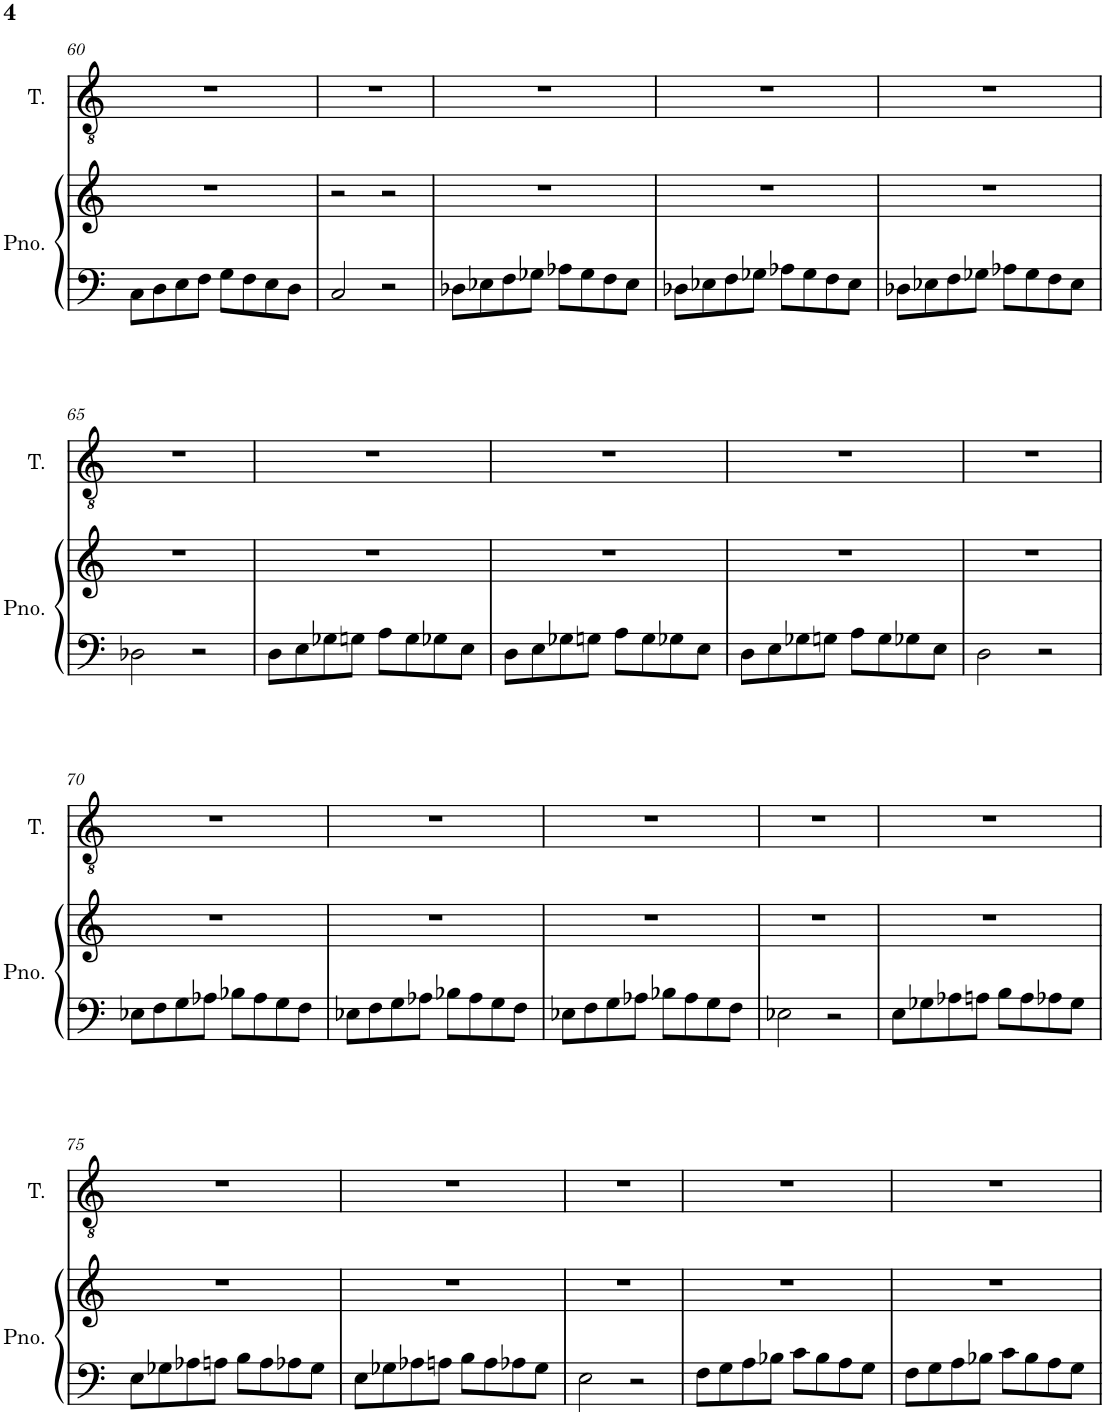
**kern	**kern	**kern
*part2	*part2	*part1
*staff3	*staff2	*staff1
*I"Piano	*	*I"Tenor
*I'Pno.	*	*I'T.
!!LO:PB:g=z
*clefF4	*clefG2	*clefGv2
*k[]	*k[]	*k[]
*M4/4	*M4/4	*M4/4
=60	=60	=60
8C\L	1r	1r
8D\	.	.
8E\	.	.
8F\J	.	.
8G\L	.	.
8F\	.	.
8E\	.	.
8D\J	.	.
=61	=61	=61
2C/	2r	1r
2r	2r	.
=62	=62	=62
8D-X\L	1r	1r
8E-X\	.	.
8F\	.	.
8G-X\J	.	.
8A-X\L	.	.
8G-\	.	.
8F\	.	.
8E-\J	.	.
=63	=63	=63
8D-X\L	1r	1r
8E-X\	.	.
8F\	.	.
8G-X\J	.	.
8A-X\L	.	.
8G-\	.	.
8F\	.	.
8E-\J	.	.
=64	=64	=64
8D-X\L	1r	1r
8E-X\	.	.
8F\	.	.
8G-X\J	.	.
8A-X\L	.	.
8G-\	.	.
8F\	.	.
8E-\J	.	.
!!LO:LB:g=z
=65	=65	=65
2D-X\	1r	1r
2r	.	.
=66	=66	=66
8D\L	1r	1r
8E\	.	.
8G-X\	.	.
8Gn\J	.	.
8A\L	.	.
8G\	.	.
8G-X\	.	.
8E\J	.	.
=67	=67	=67
8D\L	1r	1r
8E\	.	.
8G-X\	.	.
8Gn\J	.	.
8A\L	.	.
8G\	.	.
8G-X\	.	.
8E\J	.	.
=68	=68	=68
8D\L	1r	1r
8E\	.	.
8G-X\	.	.
8Gn\J	.	.
8A\L	.	.
8G\	.	.
8G-X\	.	.
8E\J	.	.
=69	=69	=69
2D\	1r	1r
2r	.	.
!!LO:LB:g=z
=70	=70	=70
8E-X\L	1r	1r
8F\	.	.
8G\	.	.
8A-X\J	.	.
8B-X\L	.	.
8A-\	.	.
8G\	.	.
8F\J	.	.
=71	=71	=71
8E-X\L	1r	1r
8F\	.	.
8G\	.	.
8A-X\J	.	.
8B-X\L	.	.
8A-\	.	.
8G\	.	.
8F\J	.	.
=72	=72	=72
8E-X\L	1r	1r
8F\	.	.
8G\	.	.
8A-X\J	.	.
8B-X\L	.	.
8A-\	.	.
8G\	.	.
8F\J	.	.
=73	=73	=73
2E-X\	1r	1r
2r	.	.
=74	=74	=74
8E\L	1r	1r
8G-X\	.	.
8A-X\	.	.
8An\J	.	.
8B\L	.	.
8A\	.	.
8A-X\	.	.
8G-\J	.	.
!!LO:LB:g=z
=75	=75	=75
8E\L	1r	1r
8G-X\	.	.
8A-X\	.	.
8An\J	.	.
8B\L	.	.
8A\	.	.
8A-X\	.	.
8G-\J	.	.
=76	=76	=76
8E\L	1r	1r
8G-X\	.	.
8A-X\	.	.
8An\J	.	.
8B\L	.	.
8A\	.	.
8A-X\	.	.
8G-\J	.	.
=77	=77	=77
2E\	1r	1r
2r	.	.
=78	=78	=78
8F\L	1r	1r
8G\	.	.
8A\	.	.
8B-X\J	.	.
8c\L	.	.
8B-\	.	.
8A\	.	.
8G\J	.	.
=79	=79	=79
8F\L	1r	1r
8G\	.	.
8A\	.	.
8B-X\J	.	.
8c\L	.	.
8B-\	.	.
8A\	.	.
8G\J	.	.
=	=	=
*-	*-	*-
